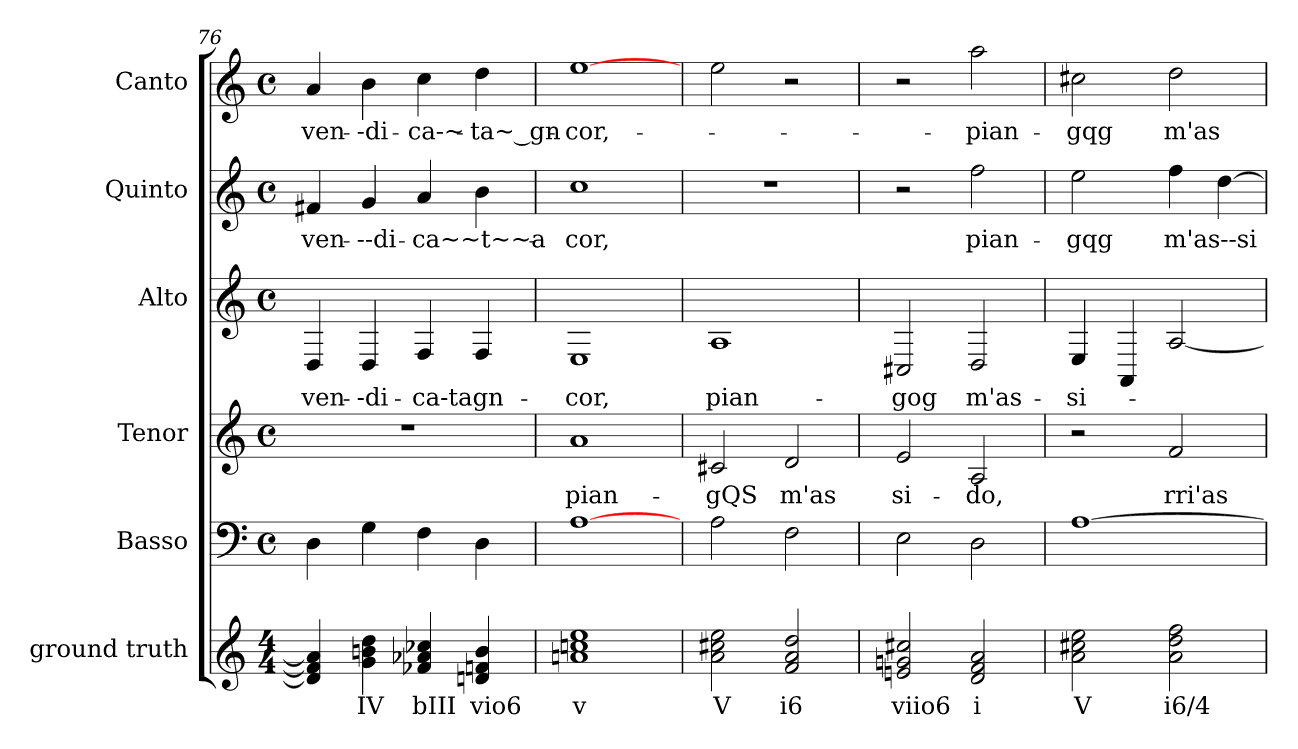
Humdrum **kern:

**kern	**text	**kern	**kern	**text	**kern	**text	**kern	**text	**kern	**text
*part6	*part6	*part5	*part4	*part4	*part3	*part3	*part2	*part2	*part1	*part1
*staff6	*staff6	*staff5	*staff4	*staff4	*staff3	*staff3	*staff2	*staff2	*staff1	*staff1
*I"ground truth	*	*I"Basso	*I"Tenor	*	*I"Alto	*	*I"Quinto	*	*I"Canto	*
*	*	*I'B.	*I'T.	*	*I'A.	*	*I'Q.	*	*I'C.	*
!!LO:LB:g=z
*	*	*clefF4	*clefG2	*	*clefG2	*	*clefG2	*	*clefG2	*
*k[]	*	*k[]	*k[]	*	*k[]	*	*k[]	*	*k[]	*
*	*	*C:	*C:	*	*C:	*	*C:	*	*C:	*
*M4/4	*	*M4/4	*M4/4	*	*M4/4	*	*M4/4	*	*M4/4	*
*	*	*met(c)	*met(c)	*	*met(c)	*	*met(c)	*	*met(c)	*
=76	=76	=76	=76	=76	=76	=76	=76	=76	=76	=76
4d] 4f#] 4a]	.	4D	1r	.	4D	-ven-	4f#	-ven-	4a	-ven-
4g 4bn 4dd	IV	4G	.	.	4D	--di-	4g	---di-	4b	--di-
4f-X 4a-X 4cc-X	bIII	4F	.	.	4F	-ca-tagn-	4a	-ca~~t~~a-	4cc	-ca-~-
4dn 4fn 4b	vio6	4D	.	.	4F	.	4b	.	4dd	-ta~_gn-
=77	=77	=77	=77	=77	=77	=77	=77	=77	=77	=77
1an 1ccn 1ee	v	[1A	1a	-pian-	1E	-cor,	1cc	-cor,	[1ee	-cor,-
=78	=78	=78	=78	=78	=78	=78	=78	=78	=78	=78
2a 2cc#X 2ee	V	2A	2c#	-gQS	1A	-pian-	1r	.	2ee	.
2f 2a 2dd	i6	2F	2d	-m'as	.	.	.	.	2r	.
=79	=79	=79	=79	=79	=79	=79	=79	=79	=79	=79
2en 2gn 2cc#X	viio6	2E	2e	-si-	2C#	-gog	2r	.	2r	.
2d 2f 2a	i	2D	2A	-do,	2D	-m'as-	2ff	-pian-	2aa	-pian-
=80	=80	=80	=80	=80	=80	=80	=80	=80	=80	=80
2a 2cc#X 2ee	V	[1A	2r	.	4E	-si-	2ee	-gqg	2cc#	-gqg
.	.	.	.	.	4AA	.	.	.	.	.
2a 2dd 2ff	i6/4	.	2f	-rri'as	[2A	.	4ff	-m'as--si-	2dd	-m'as-
.	.	.	.	.	.	.	[4dd	.	.	.
=	=	=	=	=	=	=	=	=	=	=
*-	*-	*-	*-	*-	*-	*-	*-	*-	*-	*-
